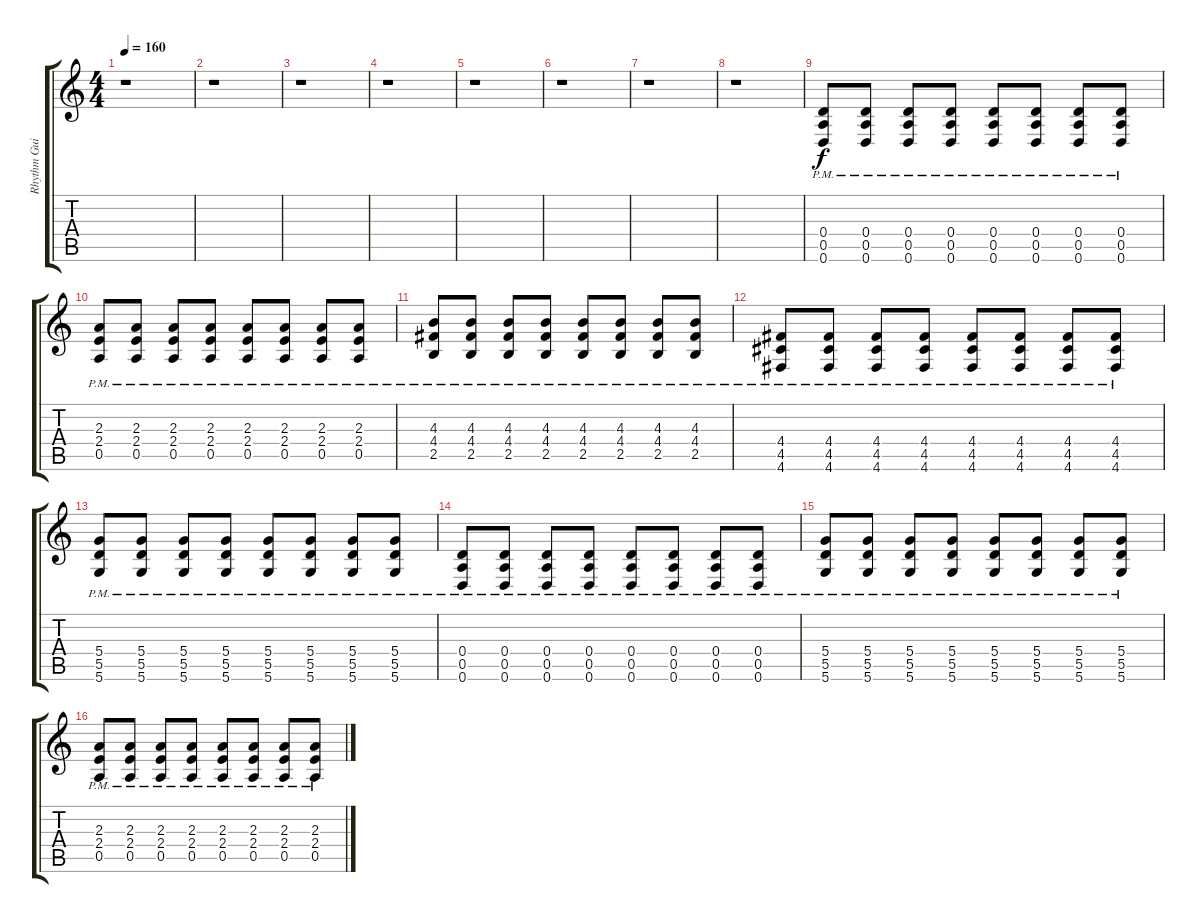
\track ("Rhythm Guitar II" "Rhythm Gui") {instrument distortionguitar}
\staff {score tabs}
\tuning (E4 B3 G3 D3 A2 D2) {hide}
\ts (4 4)
\tempo 160
\clef g2
\ks c
r.1{dy f} |
r.1 |
r.1 |
r.1 |
r.1 |
r.1 |
r.1 |
r.1 |
(0.4{pm} 0.5{pm} 0.6{pm}).8 (0.4{pm} 0.5{pm} 0.6{pm}).8 (0.4{pm} 0.5{pm} 0.6{pm}).8 (0.4{pm} 0.5{pm} 0.6{pm}).8 (0.4{pm} 0.5{pm} 0.6{pm}).8 (0.4{pm} 0.5{pm} 0.6{pm}).8 (0.4{pm} 0.5{pm} 0.6{pm}).8 (0.4{pm} 0.5{pm} 0.6{pm}).8 |
(2.3{pm} 2.4{pm} 0.5{pm}).8 (2.3{pm} 2.4{pm} 0.5{pm}).8 (2.3{pm} 2.4{pm} 0.5{pm}).8 (2.3{pm} 2.4{pm} 0.5{pm}).8 (2.3{pm} 2.4{pm} 0.5{pm}).8 (2.3{pm} 2.4{pm} 0.5{pm}).8 (2.3{pm} 2.4{pm} 0.5{pm}).8 (2.3{pm} 2.4{pm} 0.5{pm}).8 |
(4.3{pm} 4.4{pm} 2.5{pm}).8 (4.3{pm} 4.4{pm} 2.5{pm}).8 (4.3{pm} 4.4{pm} 2.5{pm}).8 (4.3{pm} 4.4{pm} 2.5{pm}).8 (4.3{pm} 4.4{pm} 2.5{pm}).8 (4.3{pm} 4.4{pm} 2.5{pm}).8 (4.3{pm} 4.4{pm} 2.5{pm}).8 (4.3{pm} 4.4{pm} 2.5{pm}).8 |
(4.4{pm} 4.5{pm} 4.6{pm}).8 (4.4{pm} 4.5{pm} 4.6{pm}).8 (4.4{pm} 4.5{pm} 4.6{pm}).8 (4.4{pm} 4.5{pm} 4.6{pm}).8 (4.4{pm} 4.5{pm} 4.6{pm}).8 (4.4{pm} 4.5{pm} 4.6{pm}).8 (4.4{pm} 4.5{pm} 4.6{pm}).8 (4.4{pm} 4.5{pm} 4.6{pm}).8 |
(5.4{pm} 5.5{pm} 5.6{pm}).8 (5.4{pm} 5.5{pm} 5.6{pm}).8 (5.4{pm} 5.5{pm} 5.6{pm}).8 (5.4{pm} 5.5{pm} 5.6{pm}).8 (5.4{pm} 5.5{pm} 5.6{pm}).8 (5.4{pm} 5.5{pm} 5.6{pm}).8 (5.4{pm} 5.5{pm} 5.6{pm}).8 (5.4{pm} 5.5{pm} 5.6{pm}).8 |
(0.4{pm} 0.5{pm} 0.6{pm}).8 (0.4{pm} 0.5{pm} 0.6{pm}).8 (0.4{pm} 0.5{pm} 0.6{pm}).8 (0.4{pm} 0.5{pm} 0.6{pm}).8 (0.4{pm} 0.5{pm} 0.6{pm}).8 (0.4{pm} 0.5{pm} 0.6{pm}).8 (0.4{pm} 0.5{pm} 0.6{pm}).8 (0.4{pm} 0.5{pm} 0.6{pm}).8 |
(5.4{pm} 5.5{pm} 5.6{pm}).8 (5.4{pm} 5.5{pm} 5.6{pm}).8 (5.4{pm} 5.5{pm} 5.6{pm}).8 (5.4{pm} 5.5{pm} 5.6{pm}).8 (5.4{pm} 5.5{pm} 5.6{pm}).8 (5.4{pm} 5.5{pm} 5.6{pm}).8 (5.4{pm} 5.5{pm} 5.6{pm}).8 (5.4{pm} 5.5{pm} 5.6{pm}).8 |
(2.3{pm} 2.4{pm} 0.5{pm}).8 (2.3{pm} 2.4{pm} 0.5{pm}).8 (2.3{pm} 2.4{pm} 0.5{pm}).8 (2.3{pm} 2.4{pm} 0.5{pm}).8 (2.3{pm} 2.4{pm} 0.5{pm}).8 (2.3{pm} 2.4{pm} 0.5{pm}).8 (2.3{pm} 2.4{pm} 0.5{pm}).8 (2.3{pm} 2.4{pm} 0.5{pm}).8
